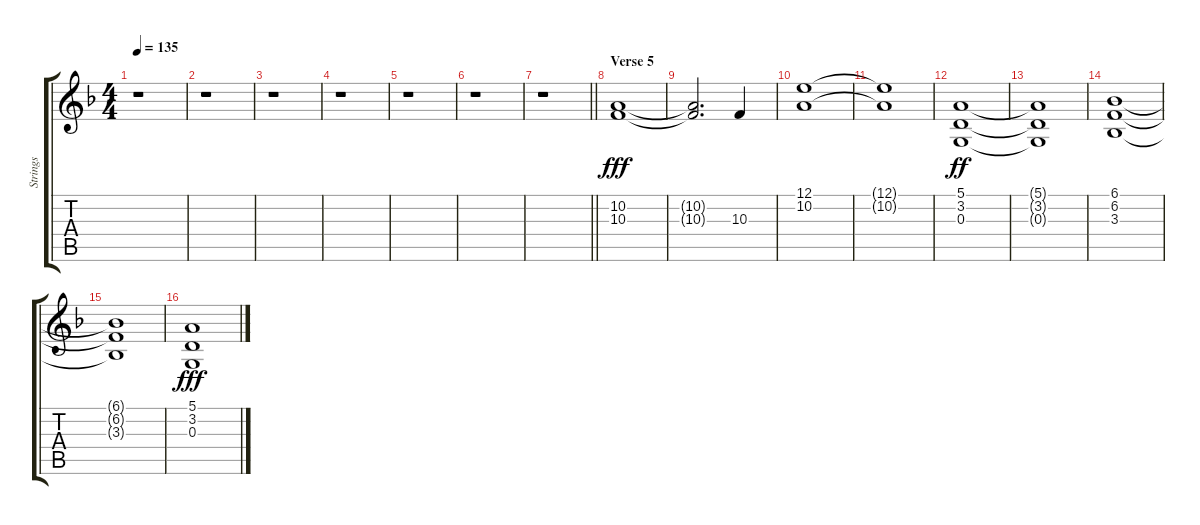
\track ("Strings" "Strings") {instrument synthstrings1}
\staff {score tabs}
\tuning (E4 B3 G3 D3 A2 E2) {hide}
\ts (4 4)
\tempo 135
\clef g2
\ks f
r.1{dy fff} |
r.1 |
r.1 |
r.1 |
r.1 |
r.1 |
\barLineRight lightlight
r.1 |
\section ("" "Verse 5")
(10.2 10.3).1 |
(10.2{t} 10.3{t}).2{d} 10.3.4 |
(12.1 10.2).1 |
(12.1{t} 10.2{t}).1 |
(5.1 3.2 0.3).1{dy ff} |
(5.1{t} 3.2{t} 0.3{t}).1 |
(6.1 6.2 3.3).1 |
(6.1{t} 6.2{t} 3.3{t}).1 |
(5.1 3.2 0.3).1{dy fff}
